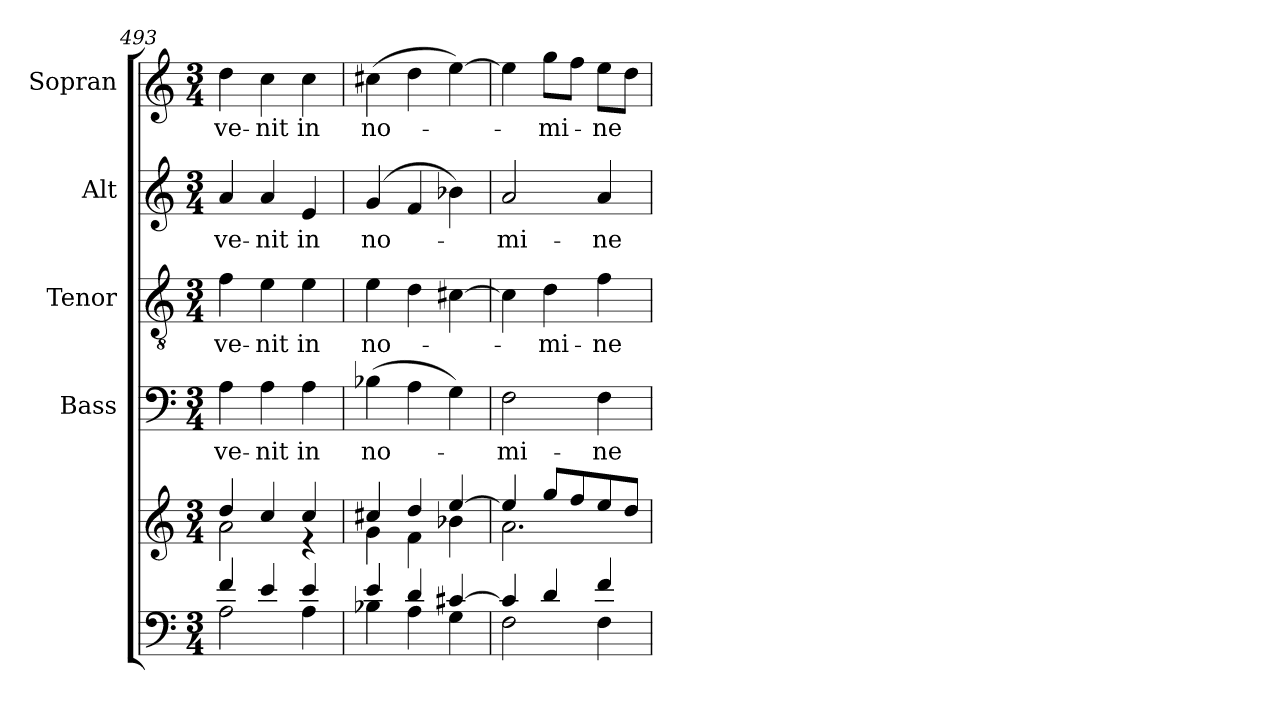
**kern	**kern	**kern	**text	**kern	**text	**kern	**text	**kern	**text
*part5	*part5	*part4	*part4	*part3	*part3	*part2	*part2	*part1	*part1
*staff6	*staff5	*staff4	*staff4	*staff3	*staff3	*staff2	*staff2	*staff1	*staff1
*	*	*I"Bass	*	*I"Tenor	*	*I"Alt	*	*I"Sopran	*
*	*	*I'B.	*	*I'T.	*	*I'A.	*	*I'S.	*
*clefF4	*clefG2	*clefF4	*	*clefGv2	*	*clefG2	*	*clefG2	*
*k[]	*k[]	*k[]	*	*k[]	*	*k[]	*	*k[]	*
*C:	*C:	*C:	*	*C:	*	*C:	*	*C:	*
*M3/4	*M3/4	*M3/4	*	*M3/4	*	*M3/4	*	*M3/4	*
=493	=493	=493	=493	=493	=493	=493	=493	=493	=493
*^	*^	*	*	*	*	*	*	*	*
!	!	!	!	!	!LO:LY:b	!	!LO:LY:b	!	!LO:LY:b	!	!LO:LY:b
4f/	2A\	4dd/	2a\	4A\	ve-	4f\	ve-	4a/	ve-	4dd\	ve-
!	!	!	!	!	!LO:LY:b	!	!LO:LY:b	!	!LO:LY:b	!	!LO:LY:b
4e/	.	4cc/	.	4A\	-nit	4e\	-nit	4a/	-nit	4cc\	-nit
!	!	!	!	!	!LO:LY:b	!	!LO:LY:b	!	!LO:LY:b	!	!LO:LY:b
4e/	4A\	4cc/	4re	4A\	in	4e\	in	4e/	in	4cc\	in
=494	=494	=494	=494	=494	=494	=494	=494	=494	=494	=494	=494
!	!	!	!	!	!LO:LY:b	!	!LO:LY:b	!	!LO:LY:b	!	!LO:LY:b
4e/	4B-X\	4cc#X/	4g\	(>4B-X\	no-	4e\	no-	(4g/	no-	(>4cc#X\	no-
4d/	4A\	4dd/	4f\	4A\	.	4d\	.	4f/	.	4dd\	.
[>4c#X/	4G\	[>4ee/	4b-X\	4G\)	.	[4c#X\	.	4b-X\)	.	[4ee\)	.
=495	=495	=495	=495	=495	=495	=495	=495	=495	=495	=495	=495
!	!	!	!	!	!LO:LY:b	!	!	!	!LO:LY:b	!	!
4c#/]	2F\	4ee/]	2.a\	2F\	-mi-	4c#\]	.	2a/	-mi-	4ee\]	.
!	!	!	!	!	!	!	!LO:LY:b	!	!	!	!LO:LY:b
4d/	.	8gg/L	.	.	.	4d\	-mi-	.	.	8gg\L	-mi-
.	.	8ff/	.	.	.	.	.	.	.	8ff\J	.
!	!	!	!	!	!LO:LY:b	!	!LO:LY:b	!	!LO:LY:b	!	!LO:LY:b
4f/	4F\	8ee/	.	4F\	-ne	4f\	-ne	4a/	-ne	8ee\L	-ne
.	.	8dd/J	.	.	.	.	.	.	.	8dd\J	.
*v	*v	*	*	*	*	*	*	*	*	*	*
*	*v	*v	*	*	*	*	*	*	*	*
=	=	=	=	=	=	=	=	=	=
*-	*-	*-	*-	*-	*-	*-	*-	*-	*-
